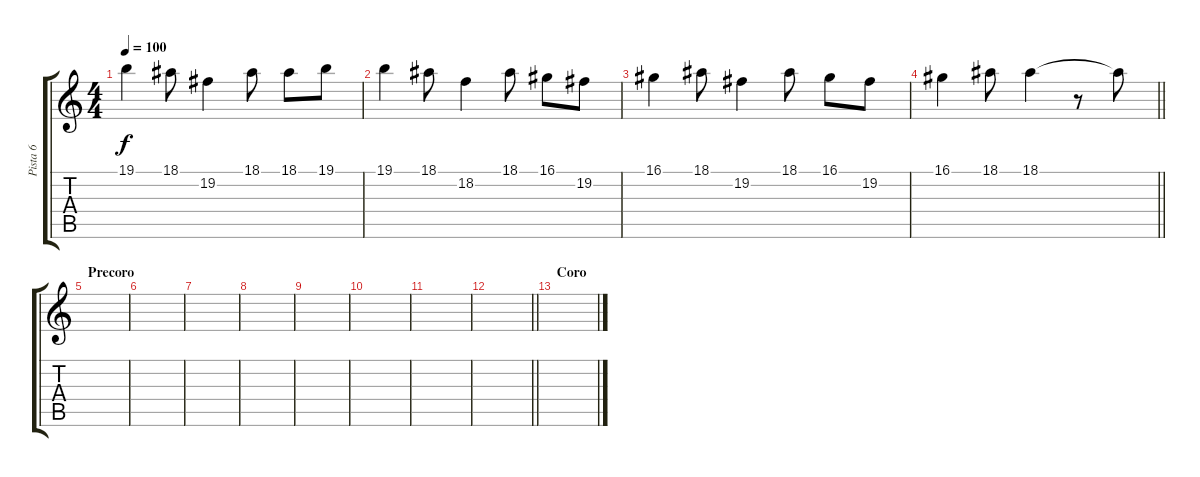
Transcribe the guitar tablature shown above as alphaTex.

\track ("Pista 6" "Pista 6") {instrument panflute}
\staff {score tabs}
\tuning (E4 B3 G3 D3 A2 E2) {hide}
\ts (4 4)
\tempo 100
\clef g2
\ks c
19.1.4{dy f} 18.1.8 19.2.4 18.1.8 18.1.8 19.1.8 |
19.1.4 18.1.8 18.2.4 18.1.8 16.1.8 19.2.8 |
16.1.4 18.1.8 19.2.4 18.1.8 16.1.8 19.2.8 |
\barLineRight lightlight
16.1.4 18.1.8 18.1.4 r.8 18.1{t}.8 |
\section ("" "Precoro")
|
|
|
|
|
|
|
\barLineRight lightlight
|
\section ("" "Coro")
